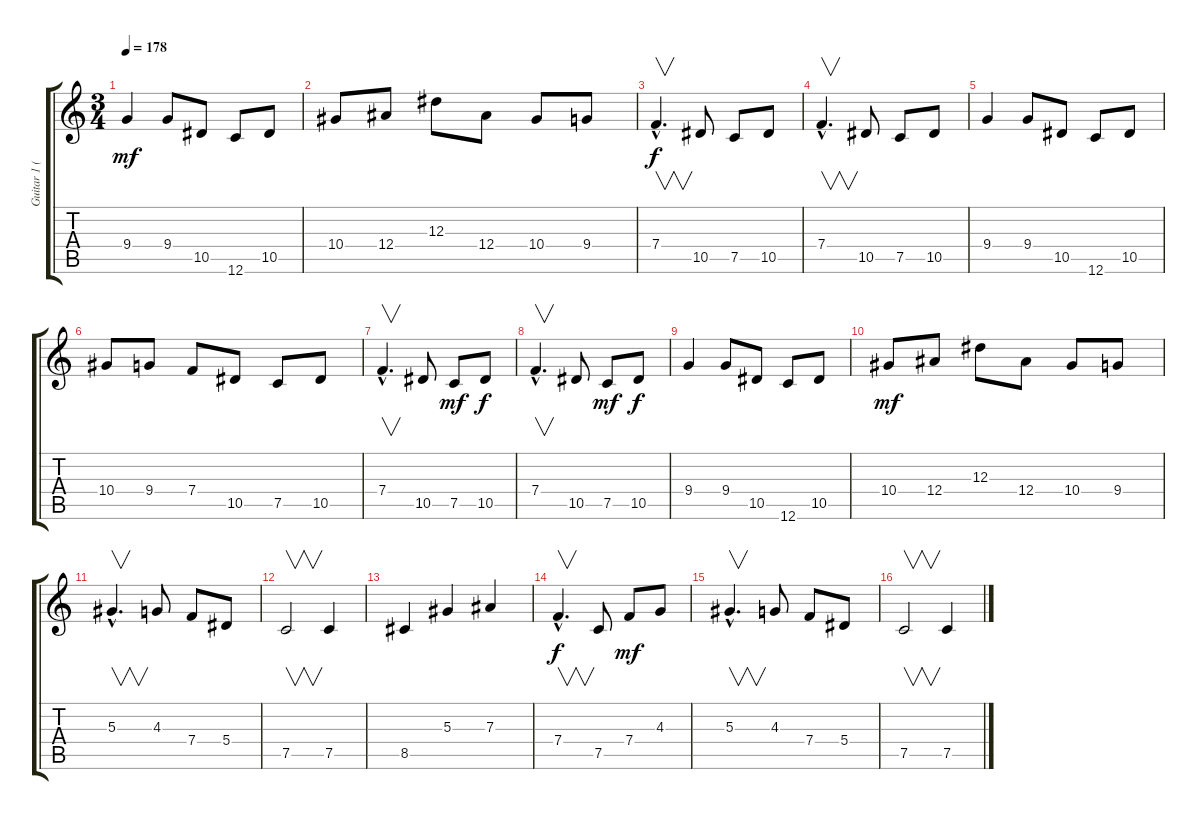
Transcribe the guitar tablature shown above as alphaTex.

\track ("Guitar 1 (Lead)" "Guitar 1 (") {instrument distortionguitar}
\staff {score tabs}
\tuning (C4 G3 Eb3 Bb2 F2 C2) {hide}
\ts (3 4)
\tempo 178
\clef g2
\ks c
9.4.4{dy mf} 9.4.8 10.5.8 12.6.8 10.5.8 |
10.4.8 12.4.8 12.3.8 12.4.8 10.4.8 9.4.8 |
7.4{hac}.4{v d dy f} 10.5.8 7.5.8 10.5.8 |
7.4{hac}.4{v d} 10.5.8 7.5.8 10.5.8 |
9.4.4 9.4.8 10.5.8 12.6.8 10.5.8 |
10.4.8 9.4.8 7.4.8 10.5.8 7.5.8 10.5.8 |
7.4{hac}.4{v d} 10.5.8 7.5.8{dy mf} 10.5.8{dy f} |
7.4{hac}.4{v d} 10.5.8 7.5.8{dy mf} 10.5.8{dy f} |
9.4.4 9.4.8 10.5.8 12.6.8 10.5.8 |
10.4.8{dy mf} 12.4.8 12.3.8 12.4.8 10.4.8 9.4.8 |
5.3{hac}.4{v d} 4.3.8 7.4.8 5.4.8 |
7.5.2{v} 7.5.4 |
8.5.4 5.3.4 7.3.4 |
7.4{hac}.4{v d dy f} 7.5.8 7.4.8{dy mf} 4.3.8 |
5.3{hac}.4{v d} 4.3.8 7.4.8 5.4.8 |
7.5.2{v} 7.5.4
